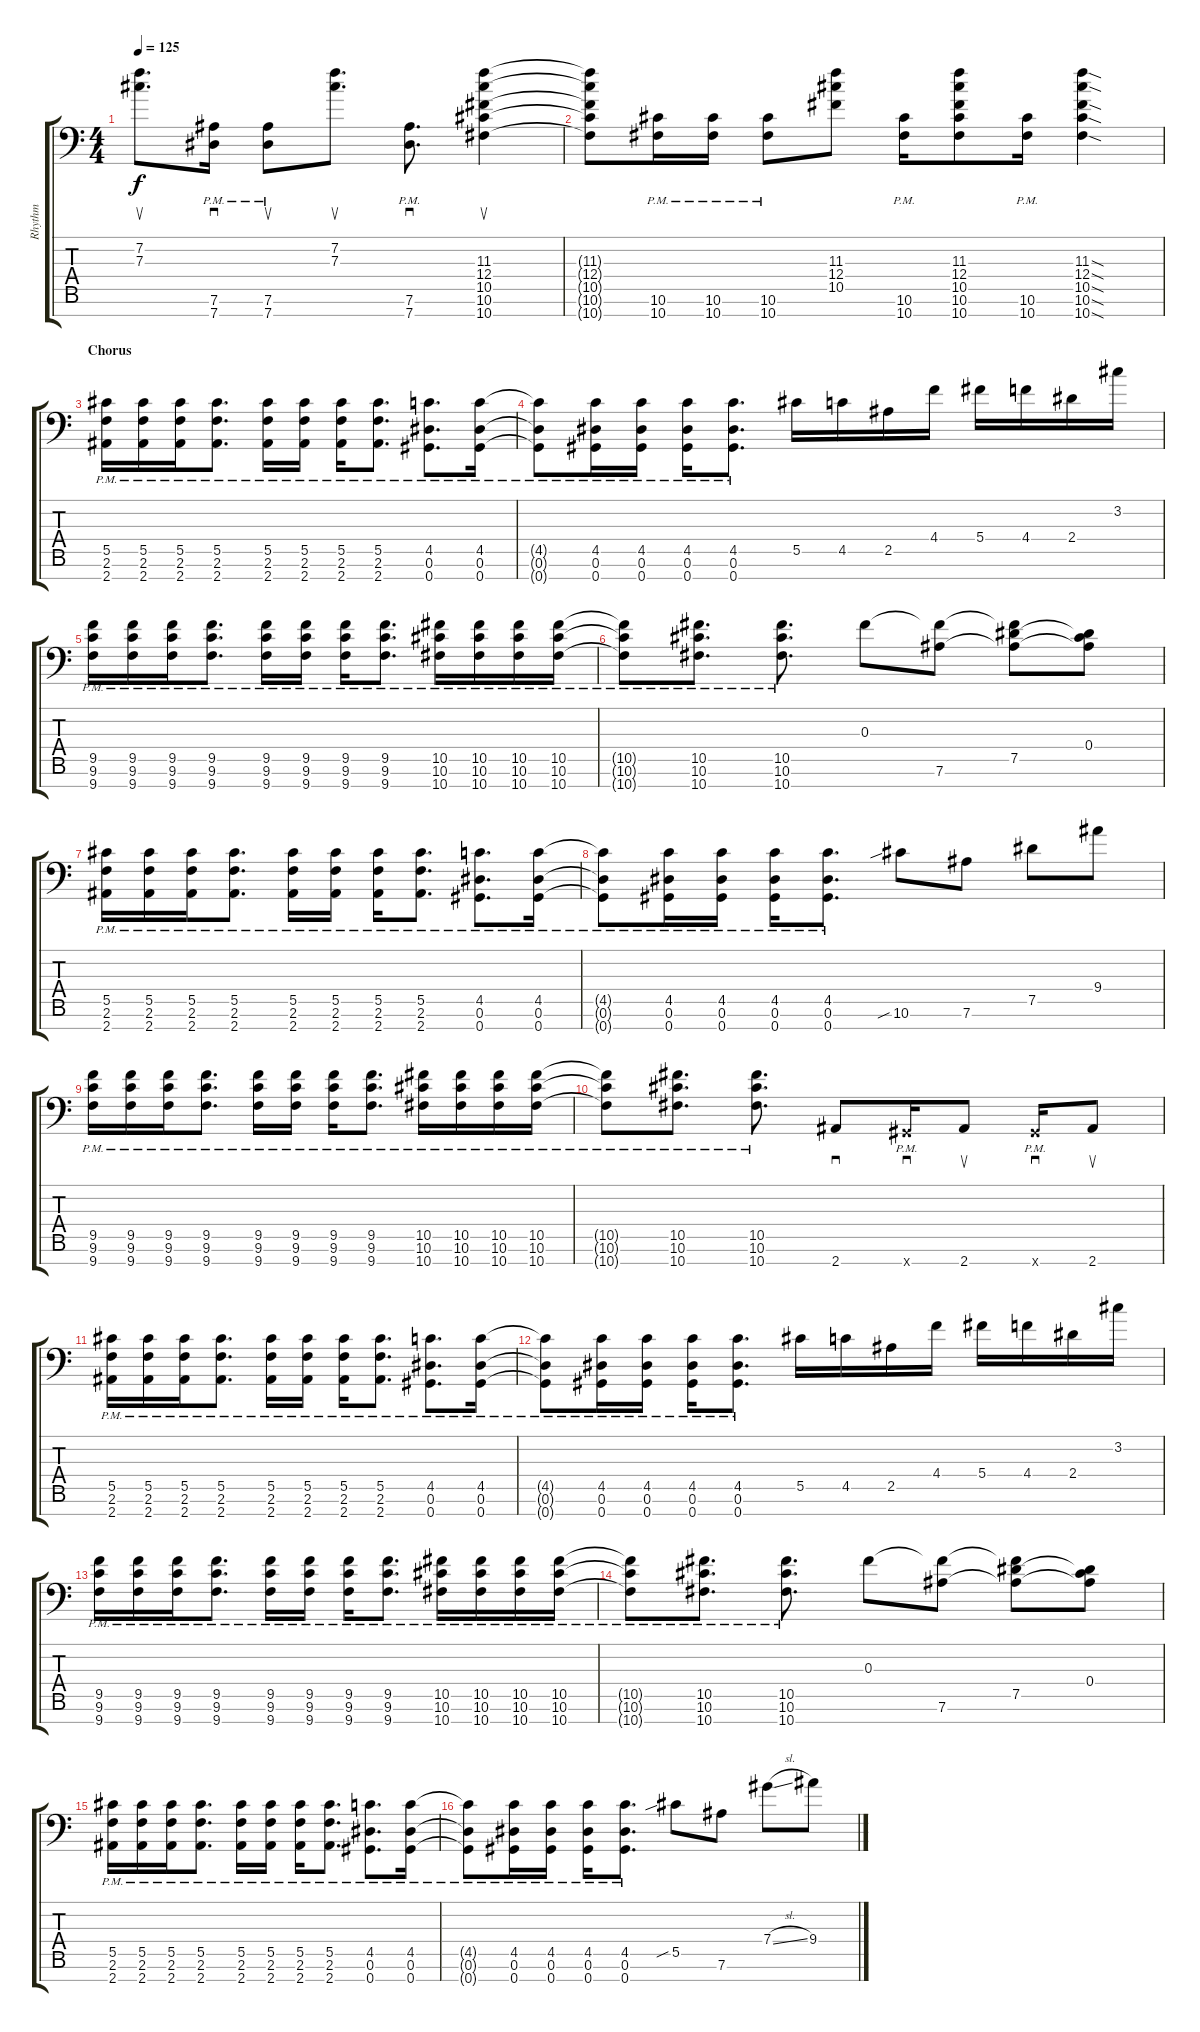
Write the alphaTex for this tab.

\track ("Rhythm" "Rhythm") {instrument distortionguitar}
\staff {score tabs}
\tuning (Eb4 Bb3 Gb3 Db3 Ab2 Eb2 Ab1) {hide}
\ts (4 4)
\tempo 125
\clef f4
\ks c
(7.2 7.3).8{d su dy f} (7.6{pm} 7.7{pm}).16{sd} (7.6{pm} 7.7{pm}).8{su} (7.2 7.3).8{d su} (7.6{pm} 7.7{pm}).8{d sd} (11.3 12.4 10.5 10.6 10.7).4{su} |
(11.3{t} 12.4{t} 10.5{t} 10.6{t} 10.7{t}).8 (10.6{pm} 10.7{pm}).16 (10.6{pm} 10.7{pm}).16 (10.6{pm} 10.7{pm}).8 (11.3 12.4 10.5).8 (10.6{pm} 10.7{pm}).16 (11.3 12.4 10.5 10.6 10.7).8 (10.6{pm} 10.7{pm}).16 (11.3{sod} 12.4{sod} 10.5{sod} 10.6{sod} 10.7{sod}).4 |
\section ("" "Chorus")
(5.5{pm} 2.6{pm} 2.7{pm}).16 (5.5{pm} 2.6{pm} 2.7{pm}).16 (5.5{pm} 2.6{pm} 2.7{pm}).16 (5.5{pm} 2.6{pm} 2.7{pm}).8{d} (5.5{pm} 2.6{pm} 2.7{pm}).16 (5.5{pm} 2.6{pm} 2.7{pm}).16 (5.5{pm} 2.6{pm} 2.7{pm}).16 (5.5{pm} 2.6{pm} 2.7{pm}).8{d} (4.5{pm} 0.6{pm} 0.7{pm}).8{d} (4.5{pm} 0.6{pm} 0.7{pm}).16 |
(4.5{pm t} 0.6{pm t} 0.7{pm t}).8 (4.5{pm} 0.6{pm} 0.7{pm}).16 (4.5{pm} 0.6{pm} 0.7{pm}).16 (4.5{pm} 0.6{pm} 0.7{pm}).16 (4.5{pm} 0.6{pm} 0.7{pm}).8{d} 5.5.16 4.5.16 2.5.16 4.4.16 5.4.16 4.4.16 2.4.16 3.2.16 |
(9.5{pm} 9.6{pm} 9.7{pm}).16 (9.5{pm} 9.6{pm} 9.7{pm}).16 (9.5{pm} 9.6{pm} 9.7{pm}).16 (9.5{pm} 9.6{pm} 9.7{pm}).8{d} (9.5{pm} 9.6{pm} 9.7{pm}).16 (9.5{pm} 9.6{pm} 9.7{pm}).16 (9.5{pm} 9.6{pm} 9.7{pm}).16 (9.5{pm} 9.6{pm} 9.7{pm}).8{d} (10.5{pm} 10.6{pm} 10.7{pm}).16 (10.5{pm} 10.6{pm} 10.7{pm}).16 (10.5{pm} 10.6{pm} 10.7{pm}).16 (10.5{pm} 10.6{pm} 10.7{pm}).16 |
(10.5{pm t} 10.6{pm t} 10.7{pm t}).8 (10.5{pm} 10.6{pm} 10.7{pm}).8{d} (10.5{pm} 10.6{pm} 10.7{pm}).8{d} 0.3.8 (0.3{t} 7.6).8 (0.3{t} 7.5 7.6{t}).8 (0.4 7.5{t} 7.6{t}).8 |
(5.5{pm} 2.6{pm} 2.7{pm}).16 (5.5{pm} 2.6{pm} 2.7{pm}).16 (5.5{pm} 2.6{pm} 2.7{pm}).16 (5.5{pm} 2.6{pm} 2.7{pm}).8{d} (5.5{pm} 2.6{pm} 2.7{pm}).16 (5.5{pm} 2.6{pm} 2.7{pm}).16 (5.5{pm} 2.6{pm} 2.7{pm}).16 (5.5{pm} 2.6{pm} 2.7{pm}).8{d} (4.5{pm} 0.6{pm} 0.7{pm}).8{d} (4.5{pm} 0.6{pm} 0.7{pm}).16 |
(4.5{pm t} 0.6{pm t} 0.7{pm t}).8 (4.5{pm} 0.6{pm} 0.7{pm}).16 (4.5{pm} 0.6{pm} 0.7{pm}).16 (4.5{pm} 0.6{pm} 0.7{pm}).16 (4.5{pm} 0.6{pm} 0.7{pm}).8{d} 10.6{sib}.8 7.6.8 7.5.8 9.4.8 |
(9.5{pm} 9.6{pm} 9.7{pm}).16 (9.5{pm} 9.6{pm} 9.7{pm}).16 (9.5{pm} 9.6{pm} 9.7{pm}).16 (9.5{pm} 9.6{pm} 9.7{pm}).8{d} (9.5{pm} 9.6{pm} 9.7{pm}).16 (9.5{pm} 9.6{pm} 9.7{pm}).16 (9.5{pm} 9.6{pm} 9.7{pm}).16 (9.5{pm} 9.6{pm} 9.7{pm}).8{d} (10.5{pm} 10.6{pm} 10.7{pm}).16 (10.5{pm} 10.6{pm} 10.7{pm}).16 (10.5{pm} 10.6{pm} 10.7{pm}).16 (10.5{pm} 10.6{pm} 10.7{pm}).16 |
(10.5{pm t} 10.6{pm t} 10.7{pm t}).8 (10.5{pm} 10.6{pm} 10.7{pm}).8{d} (10.5{pm} 10.6{pm} 10.7{pm}).8{d} 2.7.8{sd} 0.7{pm x}.16{sd} 2.7.8{su} 0.7{pm x}.16{sd} 2.7.8{su} |
(5.5{pm} 2.6{pm} 2.7{pm}).16 (5.5{pm} 2.6{pm} 2.7{pm}).16 (5.5{pm} 2.6{pm} 2.7{pm}).16 (5.5{pm} 2.6{pm} 2.7{pm}).8{d} (5.5{pm} 2.6{pm} 2.7{pm}).16 (5.5{pm} 2.6{pm} 2.7{pm}).16 (5.5{pm} 2.6{pm} 2.7{pm}).16 (5.5{pm} 2.6{pm} 2.7{pm}).8{d} (4.5{pm} 0.6{pm} 0.7{pm}).8{d} (4.5{pm} 0.6{pm} 0.7{pm}).16 |
(4.5{pm t} 0.6{pm t} 0.7{pm t}).8 (4.5{pm} 0.6{pm} 0.7{pm}).16 (4.5{pm} 0.6{pm} 0.7{pm}).16 (4.5{pm} 0.6{pm} 0.7{pm}).16 (4.5{pm} 0.6{pm} 0.7{pm}).8{d} 5.5.16 4.5.16 2.5.16 4.4.16 5.4.16 4.4.16 2.4.16 3.2.16 |
(9.5{pm} 9.6{pm} 9.7{pm}).16 (9.5{pm} 9.6{pm} 9.7{pm}).16 (9.5{pm} 9.6{pm} 9.7{pm}).16 (9.5{pm} 9.6{pm} 9.7{pm}).8{d} (9.5{pm} 9.6{pm} 9.7{pm}).16 (9.5{pm} 9.6{pm} 9.7{pm}).16 (9.5{pm} 9.6{pm} 9.7{pm}).16 (9.5{pm} 9.6{pm} 9.7{pm}).8{d} (10.5{pm} 10.6{pm} 10.7{pm}).16 (10.5{pm} 10.6{pm} 10.7{pm}).16 (10.5{pm} 10.6{pm} 10.7{pm}).16 (10.5{pm} 10.6{pm} 10.7{pm}).16 |
(10.5{pm t} 10.6{pm t} 10.7{pm t}).8 (10.5{pm} 10.6{pm} 10.7{pm}).8{d} (10.5{pm} 10.6{pm} 10.7{pm}).8{d} 0.3.8 (0.3{t} 7.6).8 (0.3{t} 7.5 7.6{t}).8 (0.4 7.5{t} 7.6{t}).8 |
(5.5{pm} 2.6{pm} 2.7{pm}).16 (5.5{pm} 2.6{pm} 2.7{pm}).16 (5.5{pm} 2.6{pm} 2.7{pm}).16 (5.5{pm} 2.6{pm} 2.7{pm}).8{d} (5.5{pm} 2.6{pm} 2.7{pm}).16 (5.5{pm} 2.6{pm} 2.7{pm}).16 (5.5{pm} 2.6{pm} 2.7{pm}).16 (5.5{pm} 2.6{pm} 2.7{pm}).8{d} (4.5{pm} 0.6{pm} 0.7{pm}).8{d} (4.5{pm} 0.6{pm} 0.7{pm}).16 |
(4.5{pm t} 0.6{pm t} 0.7{pm t}).8 (4.5{pm} 0.6{pm} 0.7{pm}).16 (4.5{pm} 0.6{pm} 0.7{pm}).16 (4.5{pm} 0.6{pm} 0.7{pm}).16 (4.5{pm} 0.6{pm} 0.7{pm}).8{d} 5.5{sib}.8 7.6.8 7.4{sl}.8 9.4.8
